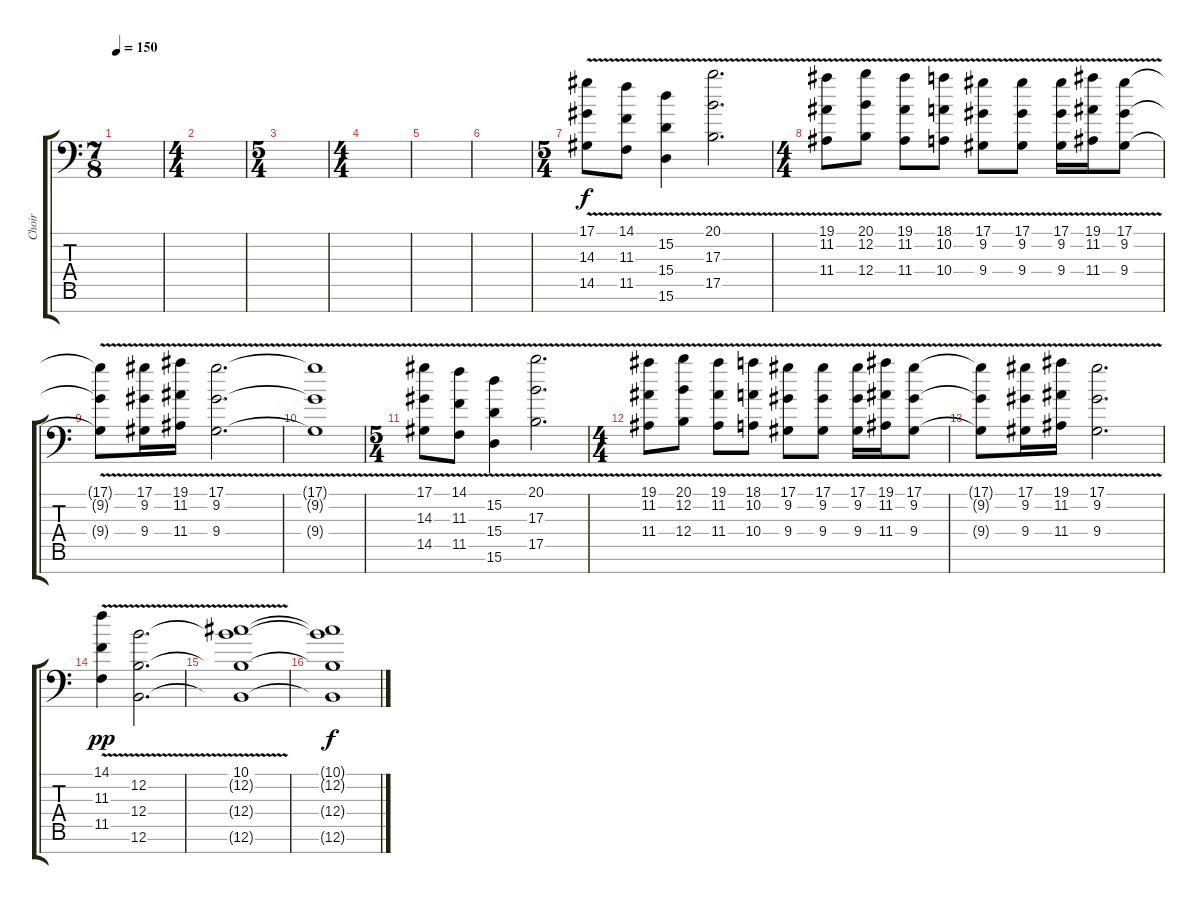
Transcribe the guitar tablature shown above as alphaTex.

\track ("Choir" "Choir") {instrument choiraahs}
\staff {score tabs}
\tuning (Eb4 B3 Gb3 B2 Gb2 B1 Gb1) {hide}
\ts (7 8)
\tempo 150
\clef f4
\ks c
|
\ts (4 4)
|
\ts (5 4)
|
\ts (4 4)
|
|
|
\ts (5 4)
(17.1{v} 14.3{v} 14.5{v}).8 (14.1{v} 11.3 11.5{v}).8 (15.2{v} 15.4{v} 15.6{v}).4 (20.1{v} 17.3{v} 17.5{v}).2{d} |
\ts (4 4)
(19.1{v} 11.2{v} 11.4{v}).8 (20.1{v} 12.2{v} 12.4{v}).8 (19.1{v} 11.2{v} 11.4{v}).8 (18.1{v} 10.2{v} 10.4{v}).8 (17.1{v} 9.2{v} 9.4{v}).8 (17.1{v} 9.2{v} 9.4{v}).8 (17.1{v} 9.2{v} 9.4{v}).16 (19.1{v} 11.2{v} 11.4{v}).16 (17.1{v} 9.2{v} 9.4{v}).8 |
(17.1{t} 9.2{t} 9.4{t}).8 (17.1{v} 9.2{v} 9.4{v}).16 (19.1{v} 11.2{v} 11.4{v}).16 (17.1{v} 9.2{v} 9.4{v}).2{d} |
(17.1{t} 9.2{t} 9.4{t}).1 |
\ts (5 4)
(17.1{v} 14.3{v} 14.5{v}).8 (14.1{v} 11.3 11.5{v}).8 (15.2{v} 15.4{v} 15.6{v}).4 (20.1{v} 17.3{v} 17.5{v}).2{d} |
\ts (4 4)
(19.1{v} 11.2{v} 11.4{v}).8 (20.1{v} 12.2{v} 12.4{v}).8 (19.1{v} 11.2{v} 11.4{v}).8 (18.1{v} 10.2{v} 10.4{v}).8 (17.1{v} 9.2{v} 9.4{v}).8 (17.1{v} 9.2{v} 9.4{v}).8 (17.1{v} 9.2{v} 9.4{v}).16 (19.1{v} 11.2{v} 11.4{v}).16 (17.1{v} 9.2{v} 9.4{v}).8 |
(17.1{t} 9.2{t} 9.4{t}).8 (17.1{v} 9.2{v} 9.4{v}).16 (19.1{v} 11.2{v} 11.4{v}).16 (17.1{v} 9.2{v} 9.4{v}).2{d} |
(14.1 11.3{v} 11.5{v}).4{dy pp} (12.2 12.4{v} 12.6{v}).2{d} |
(10.1 12.2{t} 12.4{t} 12.6{t}).1 |
(10.1{t} 12.2{t} 12.4{t} 12.6{t}).1{dy f}
